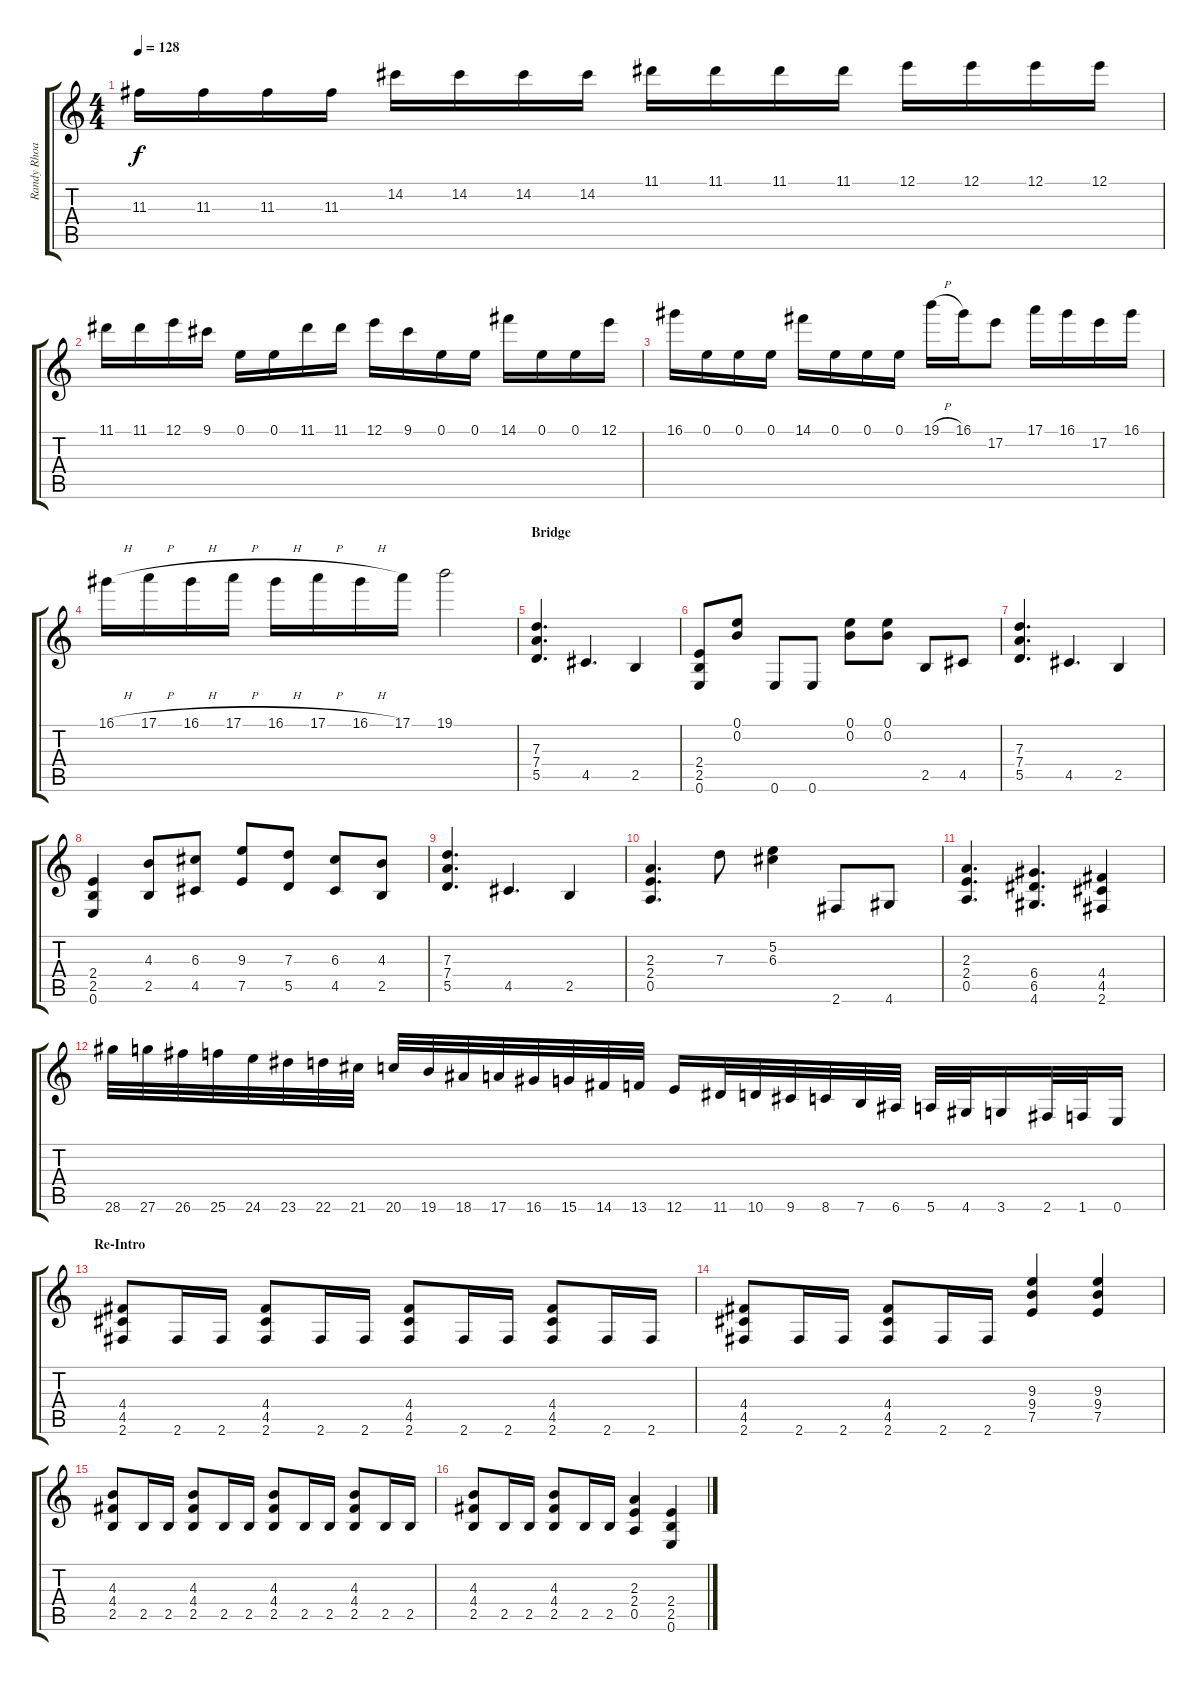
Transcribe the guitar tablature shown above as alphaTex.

\track ("Randy Rhoads (Lead)" "Randy Rhoa") {instrument overdrivenguitar}
\staff {score tabs}
\tuning (E4 B3 G3 D3 A2 E2) {hide}
\ts (4 4)
\tempo 128
\clef g2
\ks c
11.3.16{dy f} 11.3.16 11.3.16 11.3.16 14.2.16 14.2.16 14.2.16 14.2.16 11.1.16 11.1.16 11.1.16 11.1.16 12.1.16 12.1.16 12.1.16 12.1.16 |
11.1.16 11.1.16 12.1.16 9.1.16 0.1.16 0.1.16 11.1.16 11.1.16 12.1.16 9.1.16 0.1.16 0.1.16 14.1.16 0.1.16 0.1.16 12.1.16 |
16.1.16 0.1.16 0.1.16 0.1.16 14.1.16 0.1.16 0.1.16 0.1.16 19.1{h}.16 16.1.16 17.2.8 17.1.16 16.1.16 17.2.16 16.1.16 |
16.1{h}.16 17.1{h}.16 16.1{h}.16 17.1{h}.16 16.1{h}.16 17.1{h}.16 16.1{h}.16 17.1.16 19.1.2 |
\section ("" "Bridge")
(7.3 7.4 5.5).4{d} 4.5.4{d} 2.5.4 |
(2.4 2.5 0.6).8 (0.1 0.2).8 0.6.8 0.6.8 (0.1 0.2).8 (0.1 0.2).8 2.5.8 4.5.8 |
(7.3 7.4 5.5).4{d} 4.5.4{d} 2.5.4 |
(2.4 2.5 0.6).4 (4.3 2.5).8 (6.3 4.5).8 (9.3 7.5).8 (7.3 5.5).8 (6.3 4.5).8 (4.3 2.5).8 |
(7.3 7.4 5.5).4{d} 4.5.4{d} 2.5.4 |
(2.3 2.4 0.5).4{d} 7.3.8 (5.2 6.3).4 2.6.8 4.6.8 |
(2.3 2.4 0.5).4{d} (6.4 6.5 4.6).4{d} (4.4 4.5 2.6).4 |
28.6.32{volume 16 instrument guitarharmonics} 27.6.32 26.6.32 25.6.32 24.6.32 23.6.32 22.6.32 21.6.32 20.6.32 19.6.32 18.6.32 17.6.32 16.6.32 15.6.32 14.6.32 13.6.32 12.6.16 11.6.32 10.6.32 9.6.32 8.6.32 7.6.32 6.6.32 5.6.32 4.6.32 3.6.16 2.6.32 1.6.32 0.6.16{instrument overdrivenguitar} |
\section ("" "Re-Intro")
(4.4 4.5 2.6).8 2.6.16 2.6.16 (4.4 4.5 2.6).8 2.6.16 2.6.16 (4.4 4.5 2.6).8 2.6.16 2.6.16 (4.4 4.5 2.6).8 2.6.16 2.6.16 |
(4.4 4.5 2.6).8 2.6.16 2.6.16 (4.4 4.5 2.6).8 2.6.16 2.6.16 (9.3 9.4 7.5).4 (9.3 9.4 7.5).4 |
(4.3 4.4 2.5).8 2.5.16 2.5.16 (4.3 4.4 2.5).8 2.5.16 2.5.16 (4.3 4.4 2.5).8 2.5.16 2.5.16 (4.3 4.4 2.5).8 2.5.16 2.5.16 |
(4.3 4.4 2.5).8 2.5.16 2.5.16 (4.3 4.4 2.5).8 2.5.16 2.5.16 (2.3 2.4 0.5).4 (2.4 2.5 0.6).4
